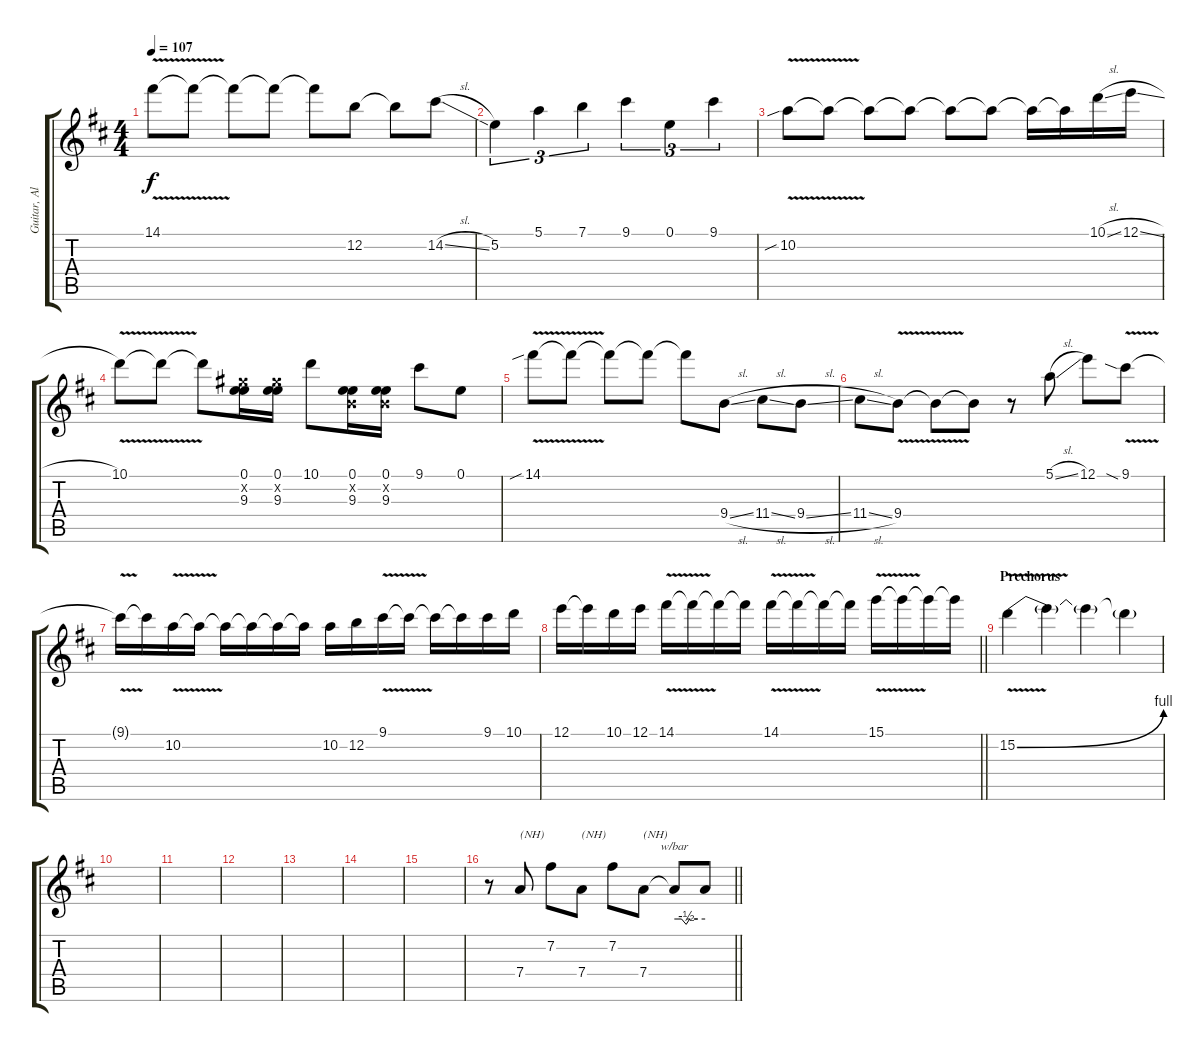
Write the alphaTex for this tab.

\track ("Guitar, Alternate Lead" "Guitar, Al") {instrument distortionguitar}
\staff {score tabs}
\tuning (E4 B3 G3 D3 A2 E2) {hide}
\ts (4 4)
\tempo 107
\clef g2
\ks d
14.1{v}.8{dy f} 14.1{t}.8 14.1{t}.8 14.1{t}.8 14.1{t}.8 12.2.8 12.2{t}.8 14.2{sl}.8 |
5.2.4{tu (3 2)} 5.1.4{tu (3 2)} 7.1.4{tu (3 2)} 9.1.4{tu (3 2)} 0.1.4{tu (3 2)} 9.1.4{tu (3 2)} |
10.2{v sib}.8 10.2{t}.8 10.2{t}.8 10.2{t}.8 10.2{t}.8 10.2{t}.8 10.2{t}.16 10.2{t}.16 10.1{sl}.16 12.1{sl}.16 |
10.1{v}.8 10.1{t}.8 10.1{t}.8 (0.1 9.2{x} 9.3).16 (0.1 9.2{x} 9.3).16 10.1.8 (0.1 0.2{x} 9.3).16 (0.1 0.2{x} 9.3).16 9.1.8 0.1.8 |
14.1{v sib}.8 14.1{t}.8 14.1{t}.8 14.1{t}.8 14.1{t}.8 9.4{sl}.8 11.4{sl}.8 9.4{sl}.8 |
11.4{sl}.8 9.4{v}.8 9.4{t}.8 9.4{t}.8 r.8 5.1{sl}.8 12.1.8 9.1{v sia}.8 |
9.1{t}.16 9.1{t}.16 10.2{v}.16 10.2{t}.16 10.2{t}.16 10.2{t}.16 10.2{t}.16 10.2{t}.16 10.2.16 12.2.16 9.1{v}.16 9.1{t}.16 9.1{t}.16 9.1{t}.16 9.1.16 10.1.16 |
\barLineRight lightlight
12.1.16 12.1{t}.16 10.1.16 12.1.16 14.1{v}.16 14.1{t}.16 14.1{t}.16 14.1{t}.16 14.1{v}.16 14.1{t}.16 14.1{t}.16 14.1{t}.16 15.1{v}.16 15.1{t}.16 15.1{t}.16 15.1{t}.16 |
\section ("" "Prechorus")
15.2{be (bend 0 0 60 4) v}.4 15.2{t}.4 15.2{t}.4 15.2{t}.4 |
|
|
|
|
|
|
\barLineRight lightlight
r.8{instrument guitarharmonics} 7.4.8{txt "(NH)"} 7.2.8 7.4.8{txt "(NH)"} 7.2.8 7.4.8{txt "(NH)"} 7.4{t}.8{tbe (custom default 0 0 14 0 23 -2 30 0 45 0 60 0)} 7.4{t}.8
